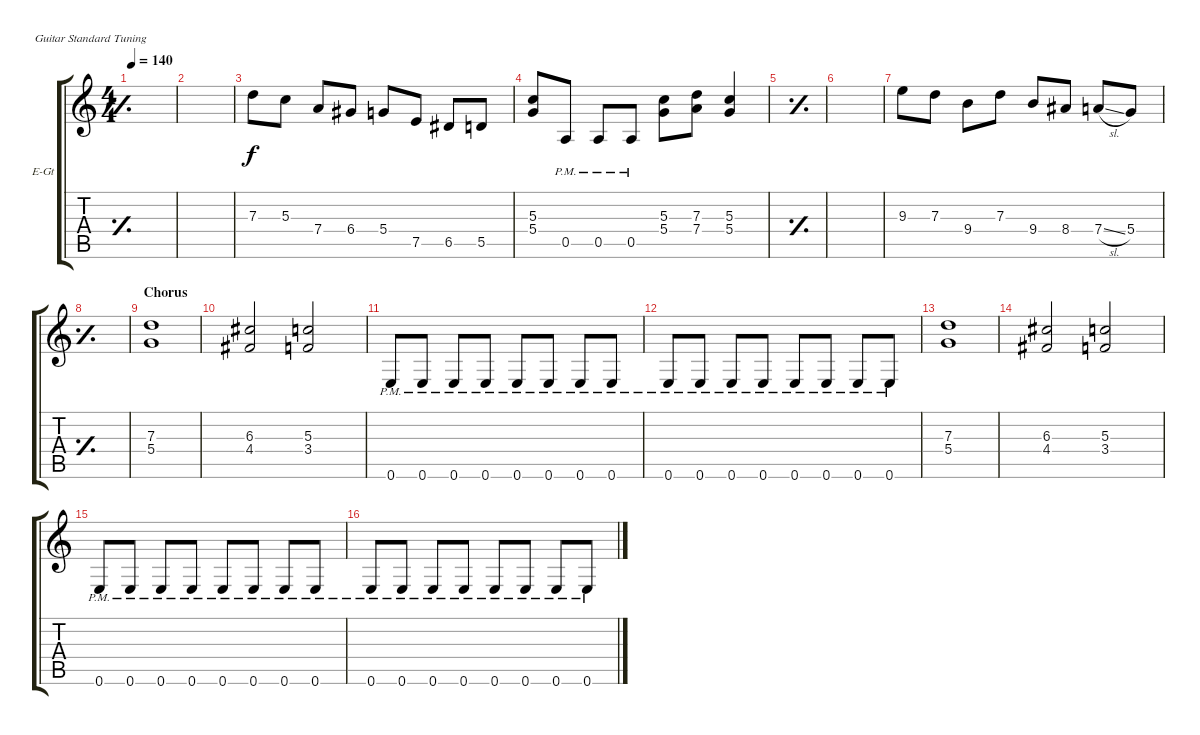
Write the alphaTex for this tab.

\defaultSystemsLayout 4
\bracketExtendMode groupsimilarinstruments
\firstSystemTrackNameOrientation horizontal
\otherSystemsTrackNameOrientation horizontal
\track ("Lead Guitar" "E-Gt") {instrument distortionguitar}
\staff {score tabs}
\tuning (E4 B3 G3 D3 A2 E2)
\ts (4 4)
\tempo 140
\clef g2
\simile simple
\scale
0.333333
\ks c
|
\scale
0.333333 |
\simile none
\scale
0.333333 7.3.8 5.3.8 7.4.8 6.4.8 5.4.8 7.5.8 6.5.8 5.5.8 |
\scale
0.333333 (5.3 5.4).8 0.5{pm}.8 0.5{pm}.8 0.5{pm}.8 (5.3 5.4).8 (7.3 7.4).8 (5.3 5.4).4 |
\simile simple
\scale
0.333333 |
\scale
0.333333 |
\simile none
\scale
0.333333 9.3.8 7.3.8 9.4.8 7.3.8 9.4.8 8.4.8 7.4{sl}.8 5.4.8 |
\simile simple
\scale
0.333333 |
\section ("" "Chorus")
\simile none
\scale
0.333333 (7.3 5.4).1 |
\scale
0.333333 (6.3 4.4).2 (5.3 3.4).2 |
\scale
0.333333 0.6{pm}.8 0.6{pm}.8 0.6{pm}.8 0.6{pm}.8 0.6{pm}.8 0.6{pm}.8 0.6{pm}.8 0.6{pm}.8 |
\scale
0.333333 0.6{pm}.8 0.6{pm}.8 0.6{pm}.8 0.6{pm}.8 0.6{pm}.8 0.6{pm}.8 0.6{pm}.8 0.6{pm}.8 |
\scale
0.333333 (7.3 5.4).1 |
\scale
0.333333 (6.3 4.4).2 (5.3 3.4).2 |
\scale
0.333333 0.6{pm}.8 0.6{pm}.8 0.6{pm}.8 0.6{pm}.8 0.6{pm}.8 0.6{pm}.8 0.6{pm}.8 0.6{pm}.8 |
\scale
0.333333 0.6{pm}.8 0.6{pm}.8 0.6{pm}.8 0.6{pm}.8 0.6{pm}.8 0.6{pm}.8 0.6{pm}.8 0.6{pm}.8
